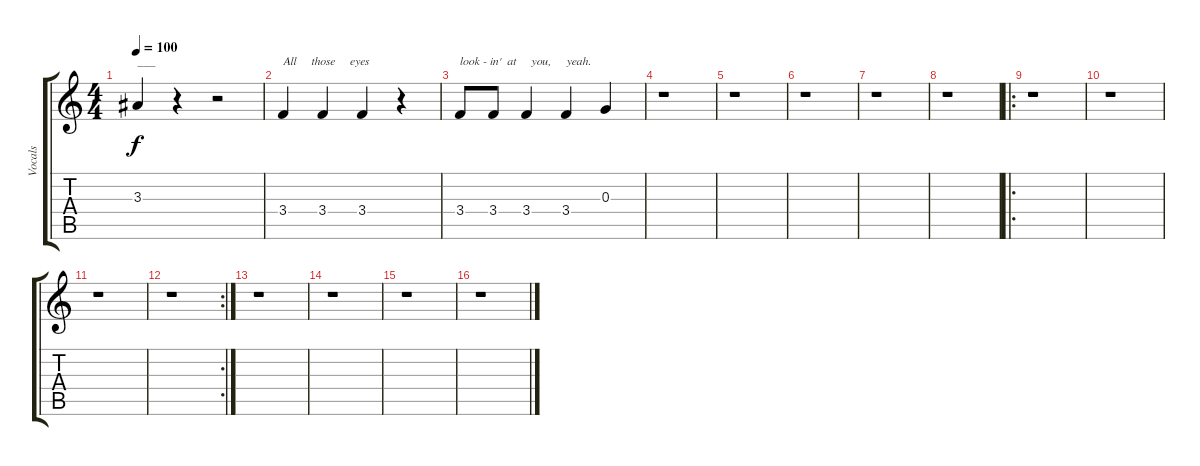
\track ("Vocals" "Vocals") {instrument acousticguitarnylon}
\staff {score tabs}
\tuning (E4 B3 G3 D3 A2 E2) {hide}
\ts (4 4)
\tempo 100
\clef g2
\ks c
3.3{t}.4{txt "___" dy f} r.4 r.2 |
3.4.4{txt "All     those     eyes"} 3.4.4 3.4.4 r.4 |
3.4.8{txt "look - in'  at     you,     yeah."} 3.4.8 3.4.4 3.4.4 0.3.4 |
r.1 |
r.1 |
r.1 |
r.1 |
r.1 |
\ro
r.1 |
r.1 |
r.1 |
\rc 2
r.1 |
r.1 |
r.1 |
r.1 |
r.1
